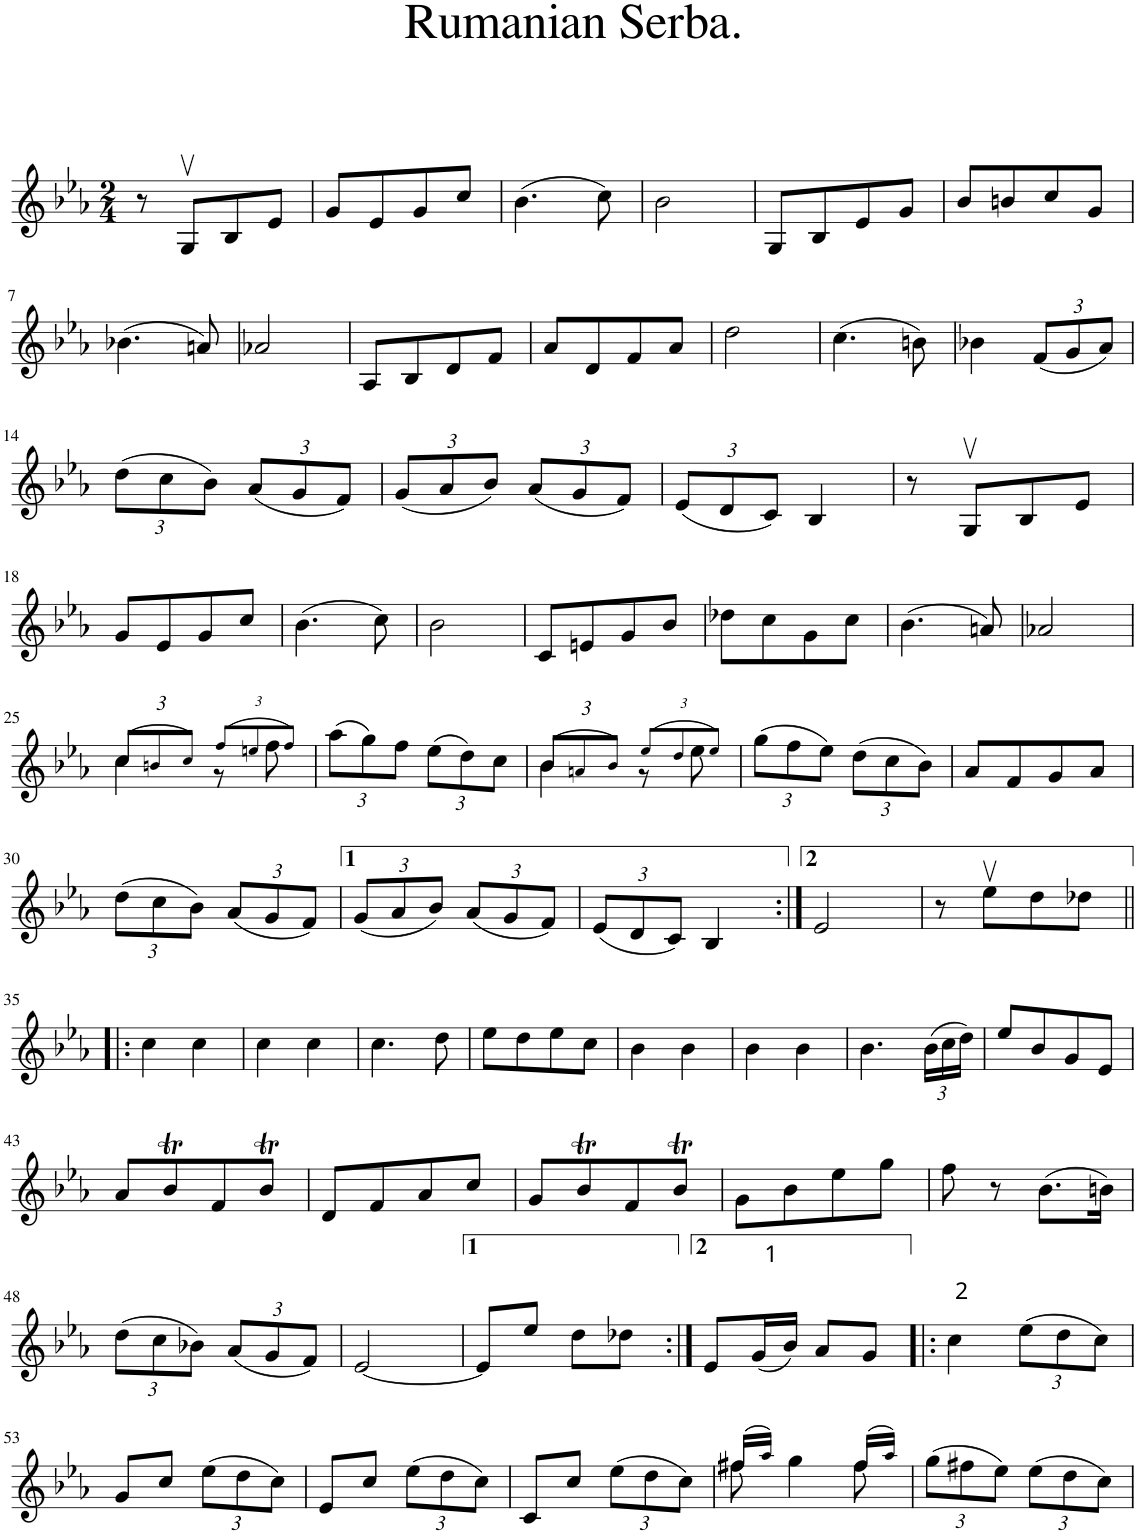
**kern
*part1
*staff1
*I"Piano
*I'Pno.
*clefG2
*k[b-e-a-]
*M2/4
=1
8r
8Gv/L
8B-/
8e-/J
=2
8g/L
8e-/
8g/
8cc/J
=3
(4.b-\
8cc\)
=4
2b-\
=5
8G/L
8B-/
8e-/
8g/J
=6
8b-/L
8bn/
8cc/
8g/J
!!LO:LB:g=z
=7
(4.b-X\
8an/)
=8
2a-X/
=9
8A-/L
8B-/
8d/
8f/J
=10
8a-/L
8d/
8f/
8a-/J
=11
2dd\
=12
(4.cc\
8bn\)
=13
4b-X\
*Xbrackettup
(12f/L
12g/
12a-/J)
!!LO:LB:g=z
=14
(12dd\L
12cc\
12b-\J)
(12a-/L
12g/
12f/J)
=15
(12g/L
12a-/
12b-/J)
(12a-/L
12g/
12f/J)
=16
(12e-/L
12d/
12c/J)
4B-/
=17
8r
8Gv/L
8B-/
8e-/J
!!LO:LB:g=z
=18
8g/L
8e-/
8g/
8cc/J
=19
(4.b-\
8cc\)
=20
2b-\
=21
8c/L
8en/
8g/
8b-/J
=22
8dd-X\L
8cc\
8g\
8cc\J
=23
(4.b-\
8an/)
=24
2a-X/
!!LO:LB:g=z
=25
!LO:N:head=solid
*^
(12cc/L	4cc\
!LO:N:head=solid	!
12bn!/	.
!LO:N:head=solid	!
12cc!/J)	.
!LO:N:head=solid	!
(12ff!/L	8r
!LO:N:head=solid	!
12een!/	.
.	8ff\
!LO:N:head=solid	!
12ff!/J)	.
*v	*v
=26
(12aa-\L
12gg\)
12ff\J
(12ee-\L
12dd\)
12cc\J
=27
!LO:N:head=solid
*^
(12b-/L	4b-\
!LO:N:head=solid	!
12an!/	.
!LO:N:head=solid	!
12b-!/J)	.
!LO:N:head=solid	!
(12ee-!/L	8r
!LO:N:head=solid	!
12dd!/	.
.	8ee-\
!LO:N:head=solid	!
12ee-!/J)	.
*v	*v
=28
(12gg\L
12ff\
12ee-\J)
(12dd\L
12cc\
12b-\J)
=29
8a-/L
8f/
8g/
8a-/J
!!LO:LB:g=z
=30
(12dd\L
12cc\
12b-\J)
(12a-/L
12g/
12f/J)
=31
(12g/L
12a-/
12b-/J)
(12a-/L
12g/
12f/J)
=32
(12e-/L
12d/
12c/J)
4B-/
=33:|!
2e-/
=34
8r
8ee-v\L
8dd\
8dd-X\J
!!LO:LB:g=z
=35!|:
4cc\
4cc\
=36
4cc\
4cc\
=37
4.cc\
8dd\
=38
8ee-\L
8dd\
8ee-\
8cc\J
=39
4b-\
4b-\
=40
4b-\
4b-\
=41
4.b-\
(24b-\LL
24cc\
24dd\JJ)
=42
8ee-/L
8b-/
8g/
8e-/J
!!LO:LB:g=z
=43
8a-/L
8b-T/
8f/
8b-T/J
=44
8d/L
8f/
8a-/
8cc/J
=45
8g/L
8b-T/
8f/
8b-T/J
=46
8g\L
8b-\
8ee-\
8gg\J
=47
8ff\
8r
(8.b-\L
16bn\Jk)
!!LO:LB:g=z
=48
(12dd\L
12cc\
12b-X\J)
(12a-/L
12g/
12f/J)
=49
[2e-/
=50
8e-/L]
8ee-/J
8dd\L
8dd-X\J
=51:|!
8e-/L
(16g/L
16b-/JJ)
8a-/L
8g/J
=52!|:
4cc\
(12ee-\L
12dd\
12cc\J)
!!LO:LB:g=z
=53
8g/L
8cc/J
(12ee-\L
12dd\
12cc\J)
=54
8e-/L
8cc/J
(12ee-\L
12dd\
12cc\J)
=55
8c/L
8cc/J
(12ee-\L
12dd\
12cc\J)
=56
*^
(16ff#X/LL	8ff#\
16aa-!/JJ)	.
4ryy	4gg\
(16ff#/LL	8ff#\
16aa-!/JJ)	.
*v	*v
=57
(12gg\L
12ff#X\
12ee-\J)
(12ee-\L
12dd\
12cc\J)
=
*-
